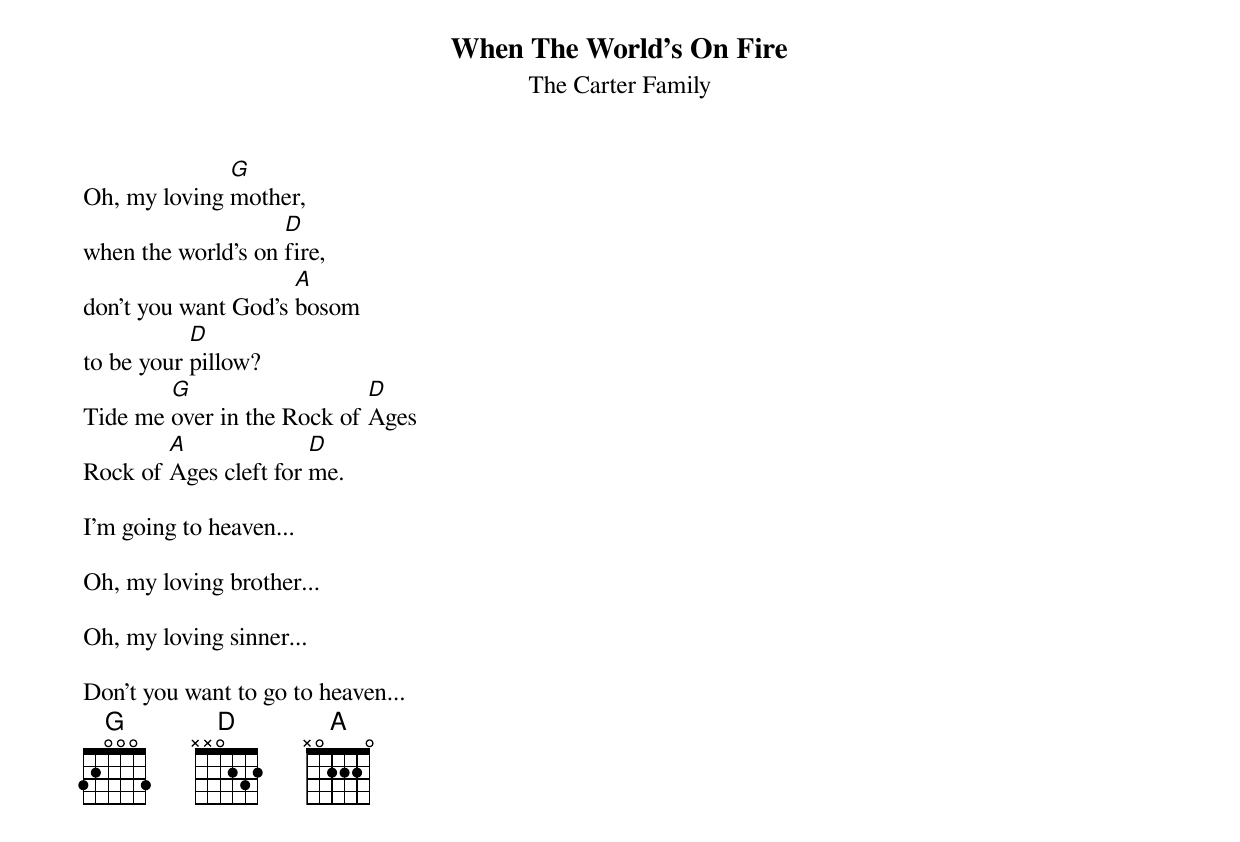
{title:When The World's On Fire}
{st:The Carter Family}

Oh, my loving [G]mother,
when the world's on [D]fire,
don't you want God's [A]bosom
to be your [D]pillow?
Tide me [G]over in the Rock of [D]Ages
Rock of [A]Ages cleft for [D]me.

I'm going to heaven...

Oh, my loving brother...

Oh, my loving sinner...

Don't you want to go to heaven...
